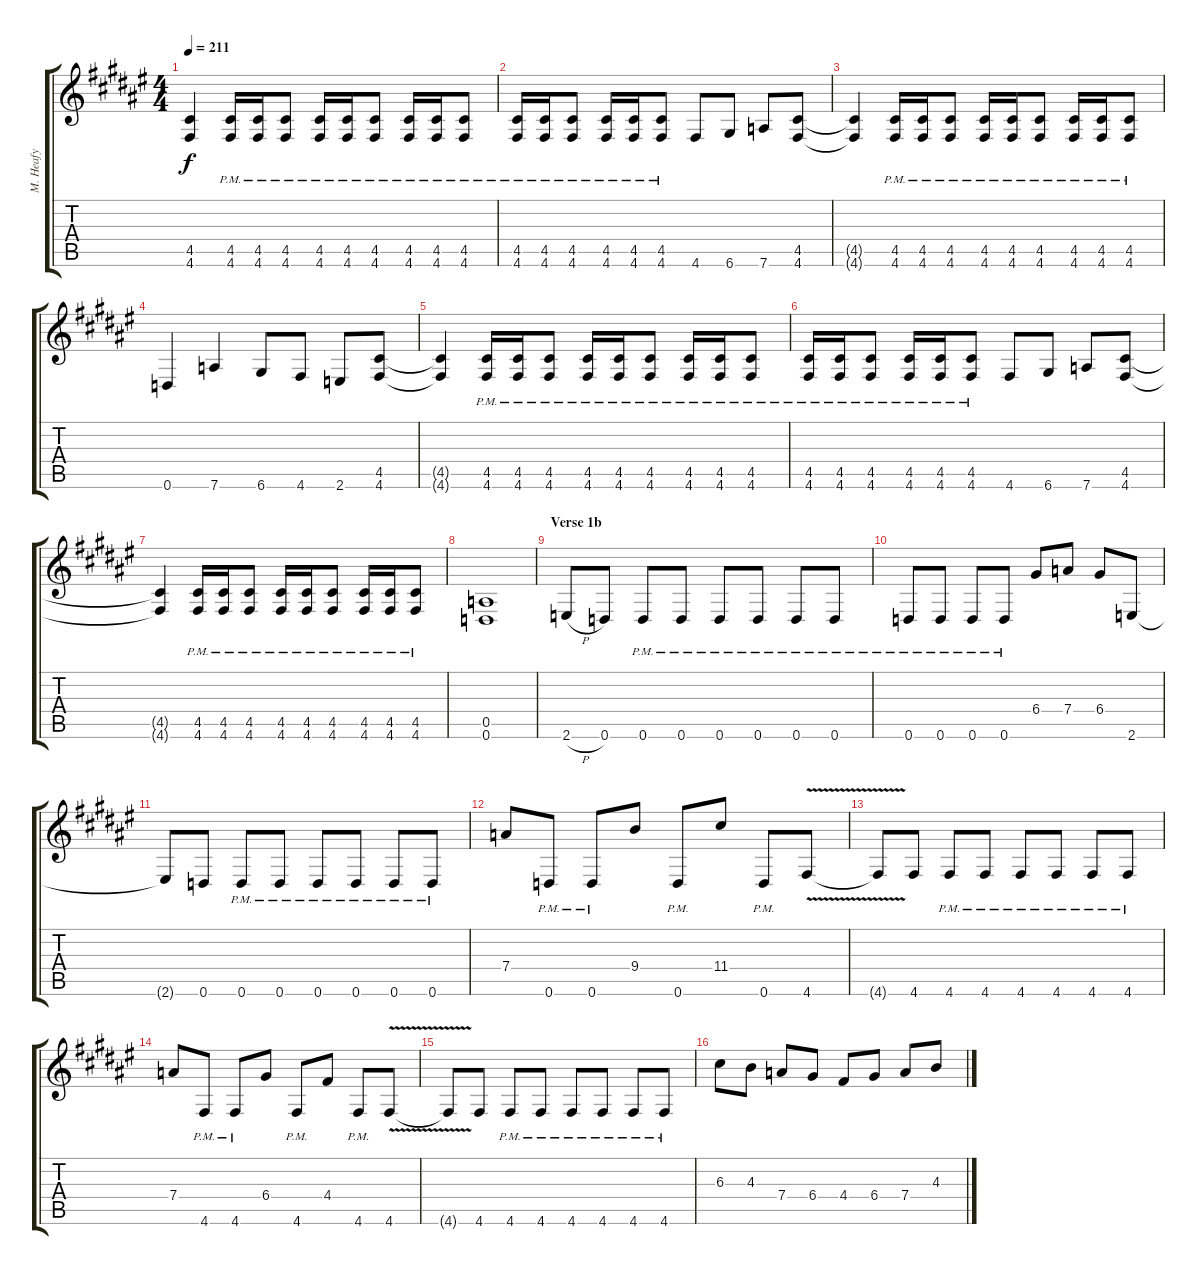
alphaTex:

\track ("M. Heafy" "M. Heafy") {instrument overdrivenguitar}
\staff {score tabs}
\tuning (E4 B3 G3 D3 A2 D2) {hide}
\ts (4 4)
\tempo 211
\clef g2
\ks d#minor
(4.5 4.6).4{dy f} (4.5{pm} 4.6{pm}).16 (4.5{pm} 4.6{pm}).16 (4.5{pm} 4.6{pm}).8 (4.5{pm} 4.6{pm}).16 (4.5{pm} 4.6{pm}).16 (4.5{pm} 4.6{pm}).8 (4.5{pm} 4.6{pm}).16 (4.5{pm} 4.6{pm}).16 (4.5{pm} 4.6{pm}).8 |
(4.5{pm} 4.6{pm}).16 (4.5{pm} 4.6{pm}).16 (4.5{pm} 4.6{pm}).8 (4.5{pm} 4.6{pm}).16 (4.5{pm} 4.6{pm}).16 (4.5{pm} 4.6{pm}).8 4.6.8 6.6.8 7.6.8 (4.5 4.6).8 |
(4.5{t} 4.6{t}).4 (4.5{pm} 4.6{pm}).16 (4.5{pm} 4.6{pm}).16 (4.5{pm} 4.6{pm}).8 (4.5{pm} 4.6{pm}).16 (4.5{pm} 4.6{pm}).16 (4.5{pm} 4.6{pm}).8 (4.5{pm} 4.6{pm}).16 (4.5{pm} 4.6{pm}).16 (4.5{pm} 4.6{pm}).8 |
0.6.4 7.6.4 6.6.8 4.6.8 2.6.8 (4.5 4.6).8 |
(4.5{t} 4.6{t}).4 (4.5{pm} 4.6{pm}).16 (4.5{pm} 4.6{pm}).16 (4.5{pm} 4.6{pm}).8 (4.5{pm} 4.6{pm}).16 (4.5{pm} 4.6{pm}).16 (4.5{pm} 4.6{pm}).8 (4.5{pm} 4.6{pm}).16 (4.5{pm} 4.6{pm}).16 (4.5{pm} 4.6{pm}).8 |
(4.5{pm} 4.6{pm}).16 (4.5{pm} 4.6{pm}).16 (4.5{pm} 4.6{pm}).8 (4.5{pm} 4.6{pm}).16 (4.5{pm} 4.6{pm}).16 (4.5{pm} 4.6{pm}).8 4.6.8 6.6.8 7.6.8 (4.5 4.6).8 |
(4.5{t} 4.6{t}).4 (4.5{pm} 4.6{pm}).16 (4.5{pm} 4.6{pm}).16 (4.5{pm} 4.6{pm}).8 (4.5{pm} 4.6{pm}).16 (4.5{pm} 4.6{pm}).16 (4.5{pm} 4.6{pm}).8 (4.5{pm} 4.6{pm}).16 (4.5{pm} 4.6{pm}).16 (4.5{pm} 4.6{pm}).8 |
(0.5 0.6).1 |
\section ("" "Verse 1b")
2.6{h}.8 0.6.8 0.6{pm}.8 0.6{pm}.8 0.6{pm}.8 0.6{pm}.8 0.6{pm}.8 0.6{pm}.8 |
0.6{pm}.8 0.6{pm}.8 0.6{pm}.8 0.6{pm}.8 6.4.8 7.4.8 6.4.8 2.6.8 |
2.6{t}.8 0.6.8 0.6{pm}.8 0.6{pm}.8 0.6{pm}.8 0.6{pm}.8 0.6{pm}.8 0.6{pm}.8 |
7.4.8 0.6{pm}.8 0.6{pm}.8 9.4.8 0.6{pm}.8 11.4.8 0.6{pm}.8 4.6{v}.8 |
4.6{t}.8 4.6.8 4.6{pm}.8 4.6{pm}.8 4.6{pm}.8 4.6{pm}.8 4.6{pm}.8 4.6{pm}.8 |
7.4.8 4.6{pm}.8 4.6{pm}.8 6.4.8 4.6{pm}.8 4.4.8 4.6{pm}.8 4.6{v}.8 |
4.6{t}.8 4.6.8 4.6{pm}.8 4.6{pm}.8 4.6{pm}.8 4.6{pm}.8 4.6{pm}.8 4.6{pm}.8 |
6.3.8 4.3.8 7.4.8 6.4.8 4.4.8 6.4.8 7.4.8 4.3.8
